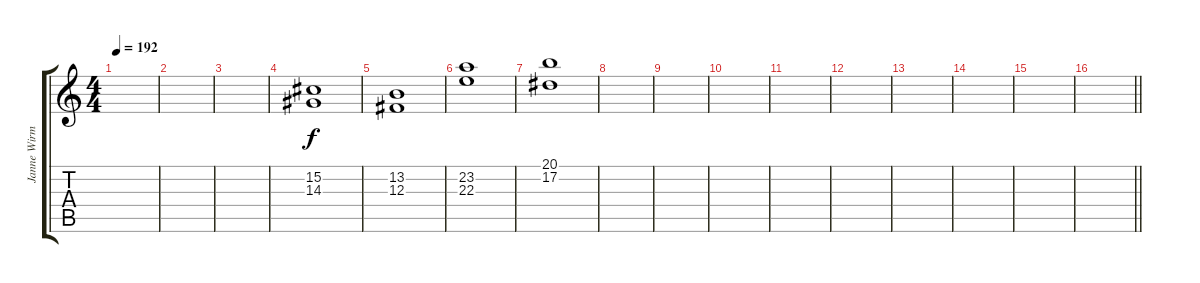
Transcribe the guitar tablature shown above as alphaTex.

\track ("Janne Wirman" "Janne Wirm") {instrument stringensemble1}
\staff {score tabs}
\tuning (Eb4 Bb3 Gb3 Db3 Ab2 Db2) {hide}
\ts (4 4)
\tempo 192
\clef g2
\ks c
|
|
|
(15.2 14.3).1 |
(13.2 12.3).1 |
(23.2 22.3).1 |
(20.1 17.2).1 |
|
|
|
|
|
|
|
|
\barLineRight lightlight
